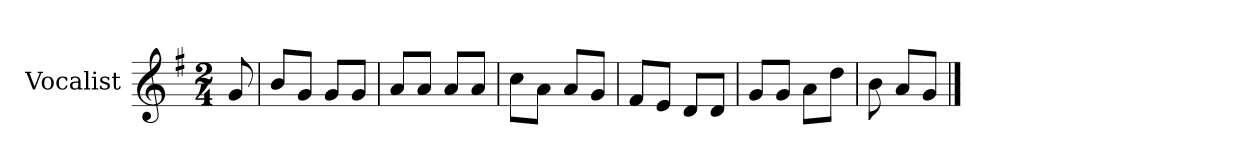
**kern
*part1
*staff1
*I"Vocalist
*k[f#]
*G:
*M2/4
=
8g
=1
8bL
8gJ
8gL
8gJ
=2
8aL
8aJ
8aL
8aJ
=3
8ccL
8aJ
8aL
8gJ
=4
8f#L
8eJ
8dL
8dJ
=5
8gL
8gJ
8aL
8ddJ
=6
8b
8aL
8gJ
==
*-
